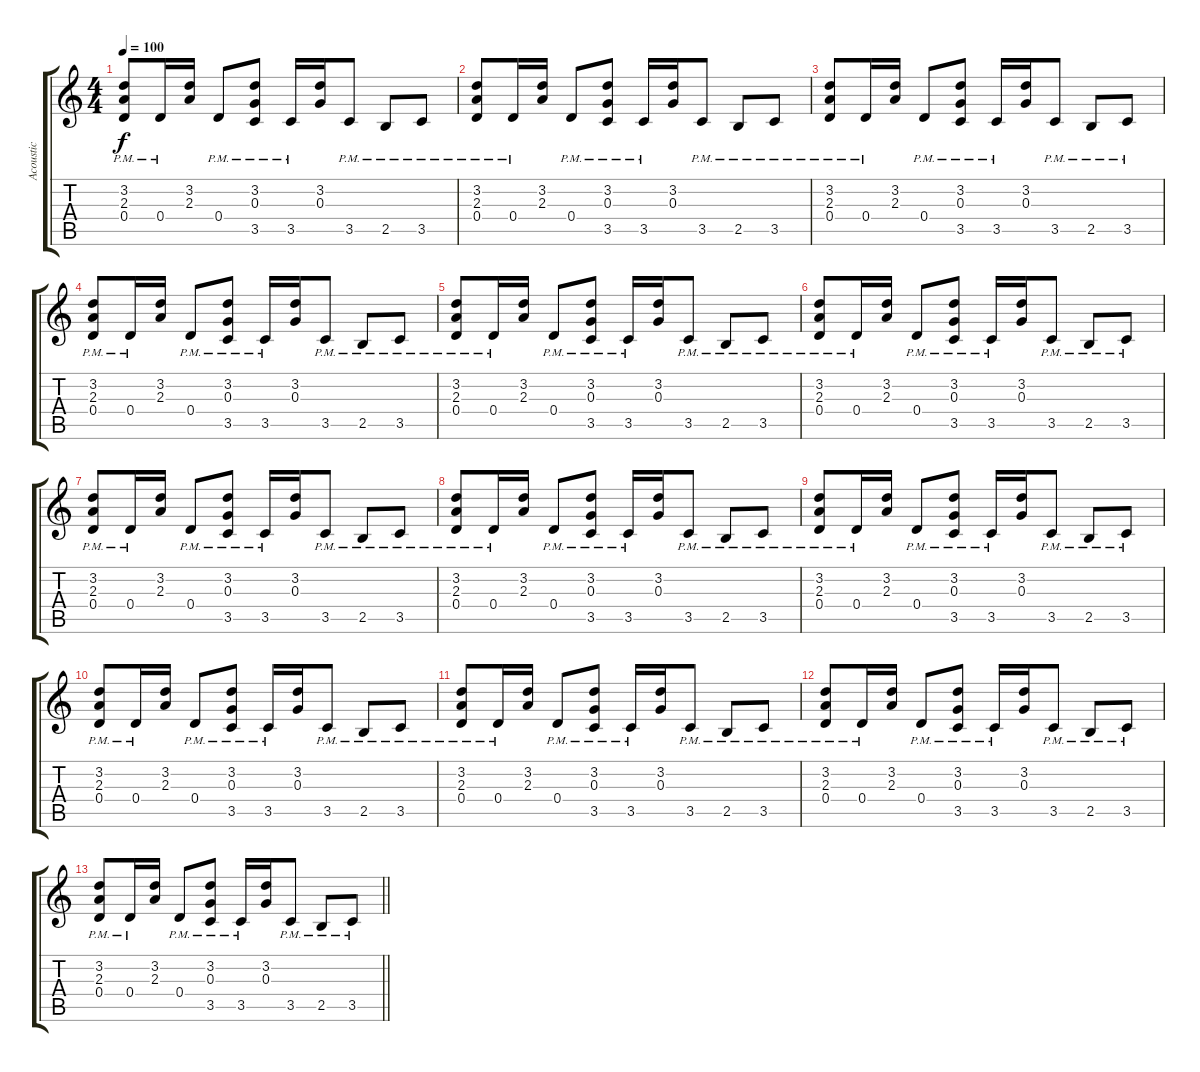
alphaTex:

\track ("Acoustic" "Acoustic") {instrument acousticguitarsteel}
\staff {score tabs}
\tuning (E4 B3 G3 D3 A2 E2) {hide}
\ts (4 4)
\tempo 100
\clef g2
\ks c
(3.2 2.3 0.4{pm}).8{dy f} 0.4{pm}.16 (3.2 2.3).16 0.4{pm}.8 (3.2 0.3 3.5{pm}).8 3.5{pm}.16 (3.2 0.3).16 3.5{pm}.8 2.5{pm}.8 3.5{pm}.8 |
(3.2 2.3 0.4{pm}).8 0.4{pm}.16 (3.2 2.3).16 0.4{pm}.8 (3.2 0.3 3.5{pm}).8 3.5{pm}.16 (3.2 0.3).16 3.5{pm}.8 2.5{pm}.8 3.5{pm}.8 |
(3.2 2.3 0.4{pm}).8 0.4{pm}.16 (3.2 2.3).16 0.4{pm}.8 (3.2 0.3 3.5{pm}).8 3.5{pm}.16 (3.2 0.3).16 3.5{pm}.8 2.5{pm}.8 3.5{pm}.8 |
(3.2 2.3 0.4{pm}).8 0.4{pm}.16 (3.2 2.3).16 0.4{pm}.8 (3.2 0.3 3.5{pm}).8 3.5{pm}.16 (3.2 0.3).16 3.5{pm}.8 2.5{pm}.8 3.5{pm}.8 |
(3.2 2.3 0.4{pm}).8 0.4{pm}.16 (3.2 2.3).16 0.4{pm}.8 (3.2 0.3 3.5{pm}).8 3.5{pm}.16 (3.2 0.3).16 3.5{pm}.8 2.5{pm}.8 3.5{pm}.8 |
(3.2 2.3 0.4{pm}).8 0.4{pm}.16 (3.2 2.3).16 0.4{pm}.8 (3.2 0.3 3.5{pm}).8 3.5{pm}.16 (3.2 0.3).16 3.5{pm}.8 2.5{pm}.8 3.5{pm}.8 |
(3.2 2.3 0.4{pm}).8 0.4{pm}.16 (3.2 2.3).16 0.4{pm}.8 (3.2 0.3 3.5{pm}).8 3.5{pm}.16 (3.2 0.3).16 3.5{pm}.8 2.5{pm}.8 3.5{pm}.8 |
(3.2 2.3 0.4{pm}).8 0.4{pm}.16 (3.2 2.3).16 0.4{pm}.8 (3.2 0.3 3.5{pm}).8 3.5{pm}.16 (3.2 0.3).16 3.5{pm}.8 2.5{pm}.8 3.5{pm}.8 |
(3.2 2.3 0.4{pm}).8 0.4{pm}.16 (3.2 2.3).16 0.4{pm}.8 (3.2 0.3 3.5{pm}).8 3.5{pm}.16 (3.2 0.3).16 3.5{pm}.8 2.5{pm}.8 3.5{pm}.8 |
(3.2 2.3 0.4{pm}).8 0.4{pm}.16 (3.2 2.3).16 0.4{pm}.8 (3.2 0.3 3.5{pm}).8 3.5{pm}.16 (3.2 0.3).16 3.5{pm}.8 2.5{pm}.8 3.5{pm}.8 |
(3.2 2.3 0.4{pm}).8 0.4{pm}.16 (3.2 2.3).16 0.4{pm}.8 (3.2 0.3 3.5{pm}).8 3.5{pm}.16 (3.2 0.3).16 3.5{pm}.8 2.5{pm}.8 3.5{pm}.8 |
(3.2 2.3 0.4{pm}).8 0.4{pm}.16 (3.2 2.3).16 0.4{pm}.8 (3.2 0.3 3.5{pm}).8 3.5{pm}.16 (3.2 0.3).16 3.5{pm}.8 2.5{pm}.8 3.5{pm}.8 |
\barLineRight lightlight
(3.2 2.3 0.4{pm}).8 0.4{pm}.16 (3.2 2.3).16 0.4{pm}.8 (3.2 0.3 3.5{pm}).8 3.5{pm}.16 (3.2 0.3).16 3.5{pm}.8 2.5{pm}.8 3.5{pm}.8
